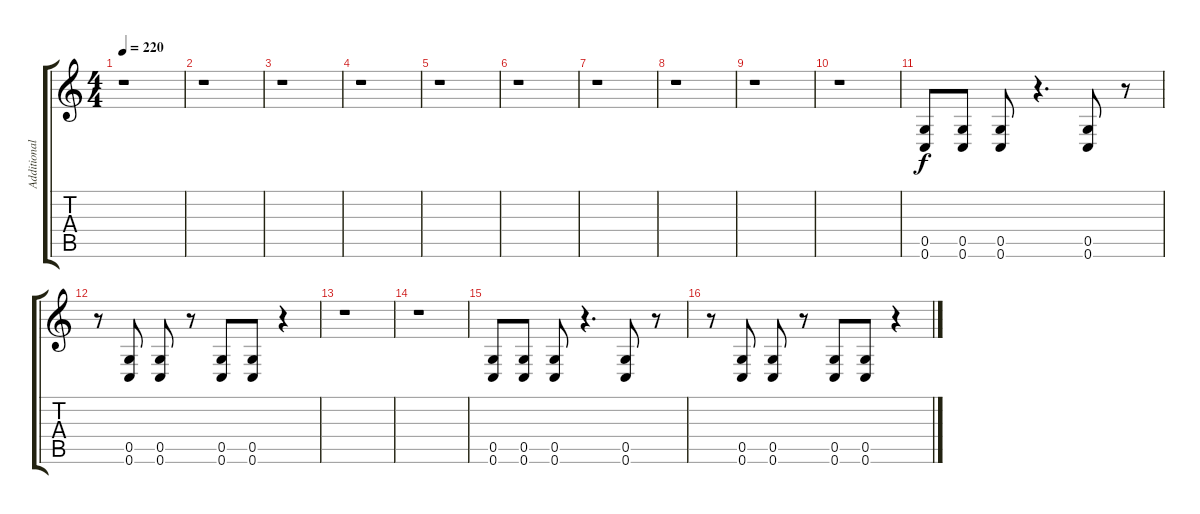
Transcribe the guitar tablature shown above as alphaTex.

\track ("Additional Guitar" "Additional") {instrument distortionguitar}
\staff {score tabs}
\tuning (D4 A3 F3 C3 G2 C2) {hide}
\ts (4 4)
\tempo 220
\clef g2
\ks c
r.1{dy f} |
r.1 |
r.1 |
r.1 |
r.1 |
r.1 |
r.1 |
r.1 |
r.1 |
r.1 |
(0.5 0.6).8 (0.5 0.6).8 (0.5 0.6).8 r.4{d} (0.5 0.6).8 r.8 |
r.8 (0.5 0.6).8 (0.5 0.6).8 r.8 (0.5 0.6).8 (0.5 0.6).8 r.4 |
r.1 |
r.1 |
(0.5 0.6).8 (0.5 0.6).8 (0.5 0.6).8 r.4{d} (0.5 0.6).8 r.8 |
r.8 (0.5 0.6).8 (0.5 0.6).8 r.8 (0.5 0.6).8 (0.5 0.6).8 r.4
